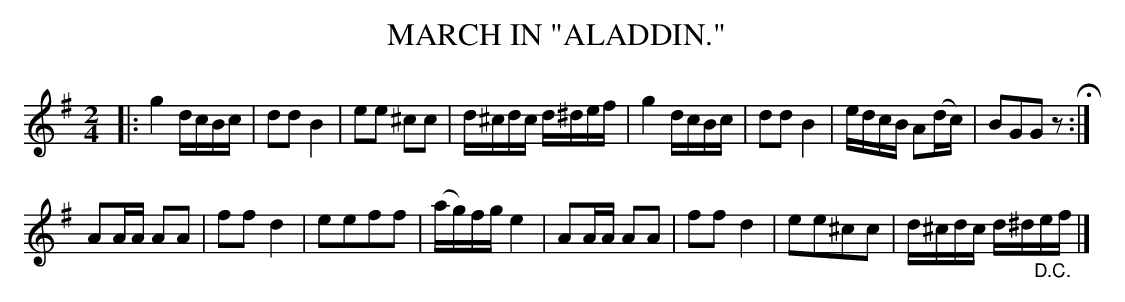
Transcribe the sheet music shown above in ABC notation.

X:1
T: MARCH IN "ALADDIN."
M: 2/4
L: 1/16
K: G
|:\
g4 dcBc | d2d2 B4 | e2e2 ^c2c2 | d^cdc d^def |\
g4 dcBc | d2d2 B4 | edcB A2(dc) | B2G2G2z2 H:|
A2AA A2A2 | f2f2 d4 | e2e2f2f2 | (ag)fg e4 |\
A2AA A2A2 | f2f2 d4 | e2e2^c2c2 | d^cdc d^d"_D.C."ef |]
